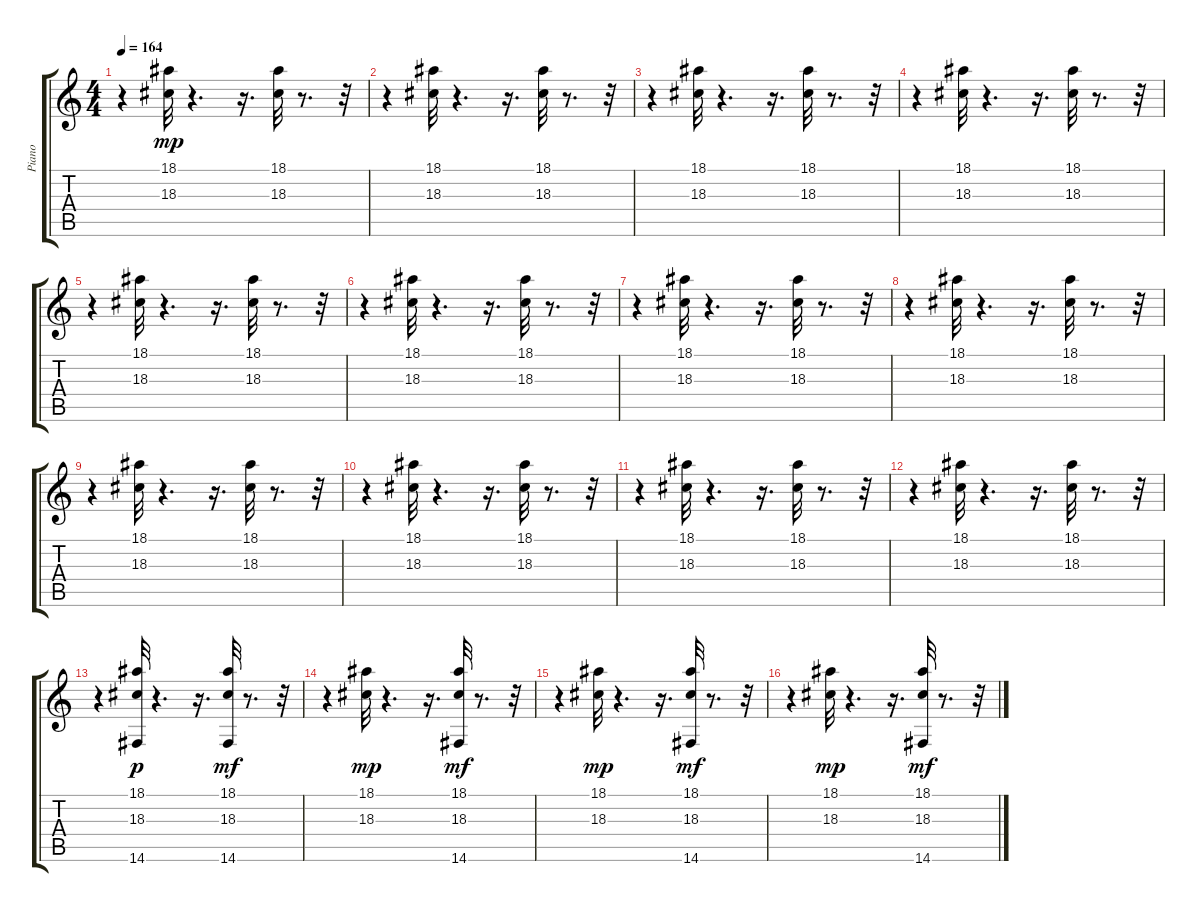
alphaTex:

\track ("Piano" "Piano") {instrument acousticgrandpiano}
\staff {score tabs}
\tuning (E4 B3 G3 D3 A2 E2) {hide}
\ts (4 4)
\tempo 164
\clef g2
\ks c
r.4{dy mp} (18.1 18.3).32 r.4{d} r.16{d} (18.1 18.3).32 r.8{d} r.32 |
r.4 (18.1 18.3).32 r.4{d} r.16{d} (18.1 18.3).32 r.8{d} r.32 |
r.4 (18.1 18.3).32 r.4{d} r.16{d} (18.1 18.3).32 r.8{d} r.32 |
r.4 (18.1 18.3).32 r.4{d} r.16{d} (18.1 18.3).32 r.8{d} r.32 |
r.4 (18.1 18.3).32 r.4{d} r.16{d} (18.1 18.3).32 r.8{d} r.32 |
r.4 (18.1 18.3).32 r.4{d} r.16{d} (18.1 18.3).32 r.8{d} r.32 |
r.4 (18.1 18.3).32 r.4{d} r.16{d} (18.1 18.3).32 r.8{d} r.32 |
r.4 (18.1 18.3).32 r.4{d} r.16{d} (18.1 18.3).32 r.8{d} r.32 |
r.4 (18.1 18.3).32 r.4{d} r.16{d} (18.1 18.3).32 r.8{d} r.32 |
r.4 (18.1 18.3).32 r.4{d} r.16{d} (18.1 18.3).32 r.8{d} r.32 |
r.4 (18.1 18.3).32 r.4{d} r.16{d} (18.1 18.3).32 r.8{d} r.32 |
r.4 (18.1 18.3).32 r.4{d} r.16{d} (18.1 18.3).32 r.8{d} r.32 |
r.4 (18.1 18.3 14.6).32{dy p} r.4{d} r.16{d} (18.1 18.3 14.6).32{dy mf} r.8{d} r.32 |
r.4 (18.1 18.3).32{dy mp} r.4{d} r.16{d} (18.1 18.3 14.6).32{dy mf} r.8{d} r.32 |
r.4 (18.1 18.3).32{dy mp} r.4{d} r.16{d} (18.1 18.3 14.6).32{dy mf} r.8{d} r.32 |
r.4 (18.1 18.3).32{dy mp} r.4{d} r.16{d} (18.1 18.3 14.6).32{dy mf} r.8{d} r.32
